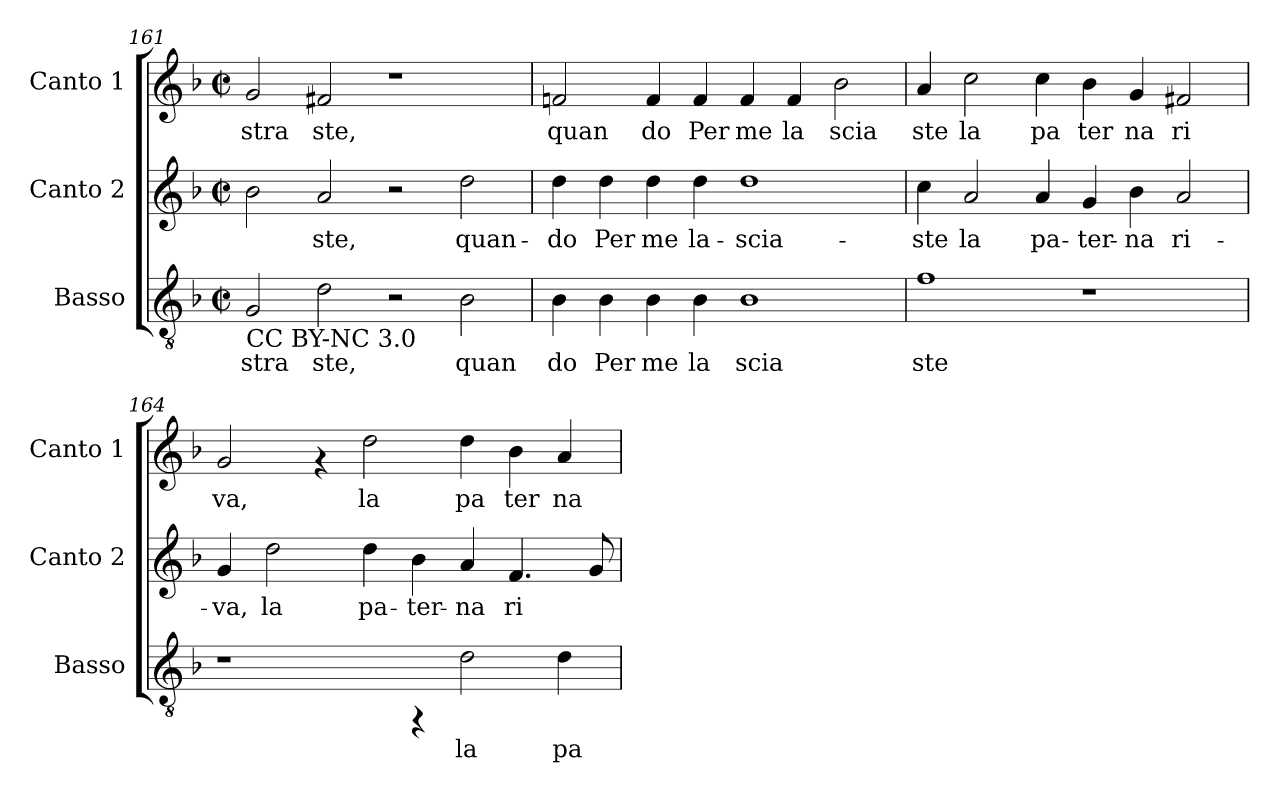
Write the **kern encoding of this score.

**kern	**text	**kern	**text	**kern	**text
*part3	*part3	*part2	*part2	*part1	*part1
*staff3	*staff3	*staff2	*staff2	*staff1	*staff1
*I"Basso	*	*I"Canto 2	*	*I"Canto 1	*
*I'Basso	*	*I'Canto 2	*	*I'Canto 1	*
!!LO:PB:g=z
*clefGv2	*	*clefG2	*	*clefG2	*
*k[b-]	*	*k[b-]	*	*k[b-]	*
*F:	*	*F:	*	*F:	*
*M2/2	*	*M2/2	*	*M2/2	*
*met(c|)	*	*met(c|)	*	*met(c|)	*
=161	=161	=161	=161	=161	=161
!LO:TX:b:t=CC BY-NC 3.0	!	!	!	!	!
!	!LO:LY:b:cj	!	!LO:LY:b:cj	!	!LO:LY:b:cj
2G/	stra	2b-\	.	2g/	-stra
!	!LO:LY:b:cj	!	!LO:LY:b:cj	!	!LO:LY:b:cj
2d\	ste,	2a/	ste,	2f#X/	ste,
2r	.	2r	.	1r	.
!	!LO:LY:b:cj	!	!LO:LY:b:cj	!	!
2B-\	quan	2dd\	quan-	.	.
=162	=162	=162	=162	=162	=162
!	!LO:LY:b:cj	!	!LO:LY:b:cj	!	!LO:LY:b:cj
4B-\	do	4dd\	-do	2fn/	quan
!	!LO:LY:b:cj	!	!LO:LY:b:cj	!	!
4B-\	Per	4dd\	Per	.	.
!	!LO:LY:b:cj	!	!LO:LY:b:cj	!	!LO:LY:b:cj
4B-\	me	4dd\	me	4f/	do
!	!LO:LY:b:cj	!	!LO:LY:b:cj	!	!LO:LY:b:cj
4B-\	la	4dd\	la-	4f/	Per
!	!LO:LY:b:cj	!	!LO:LY:b:cj	!	!LO:LY:b:cj
1B-	scia	1dd	-scia-	4f/	me
!	!	!	!	!	!LO:LY:b:cj
.	.	.	.	4f/	la
!	!	!	!	!	!LO:LY:b:cj
.	.	.	.	2b-\	scia
=163	=163	=163	=163	=163	=163
!	!LO:LY:b:cj	!	!LO:LY:b:cj	!	!LO:LY:b:cj
1f	ste	4cc\	-ste	4a/	ste
!	!	!	!LO:LY:b:cj	!	!LO:LY:b:cj
.	.	2a/	la	2cc\	la
!	!	!	!LO:LY:b:cj	!	!LO:LY:b:cj
.	.	4a/	pa-	4cc\	pa
!	!	!	!LO:LY:b:cj	!	!LO:LY:b:cj
1r	.	4g/	-ter-	4b-\	ter
!	!	!	!LO:LY:b:cj	!	!LO:LY:b:cj
.	.	4b-\	-na	4g/	na
!	!	!	!LO:LY:b:cj	!	!LO:LY:b:cj
.	.	2a/	ri-	2f#X/	ri
=164	=164	=164	=164	=164	=164
!	!	!	!LO:LY:b:cj	!	!LO:LY:b:cj
1r	.	4g/	-va,	2g/	va,
!	!	!	!LO:LY:b:cj	!	!
.	.	2dd\	la	.	.
.	.	.	.	4rf	.
!	!	!	!LO:LY:b:cj	!	!LO:LY:b:cj
.	.	4dd\	pa-	2dd\	la
!	!	!	!LO:LY:b:cj	!	!
4rFF	.	4b-\	-ter-	.	.
!	!LO:LY:b:cj	!	!LO:LY:b:cj	!	!LO:LY:b:cj
2d\	la	4a/	-na	4dd\	pa
!	!	!	!LO:LY:b:cj	!	!LO:LY:b:cj
.	.	4.f/	ri-	4b-\	ter
!	!LO:LY:b:cj	!	!	!	!LO:LY:b:cj
4d\	pa	.	.	4a/	na
!	!	!	!LO:LY:b:cj	!	!
.	.	8g/	--	.	.
=	=	=	=	=	=
*-	*-	*-	*-	*-	*-
